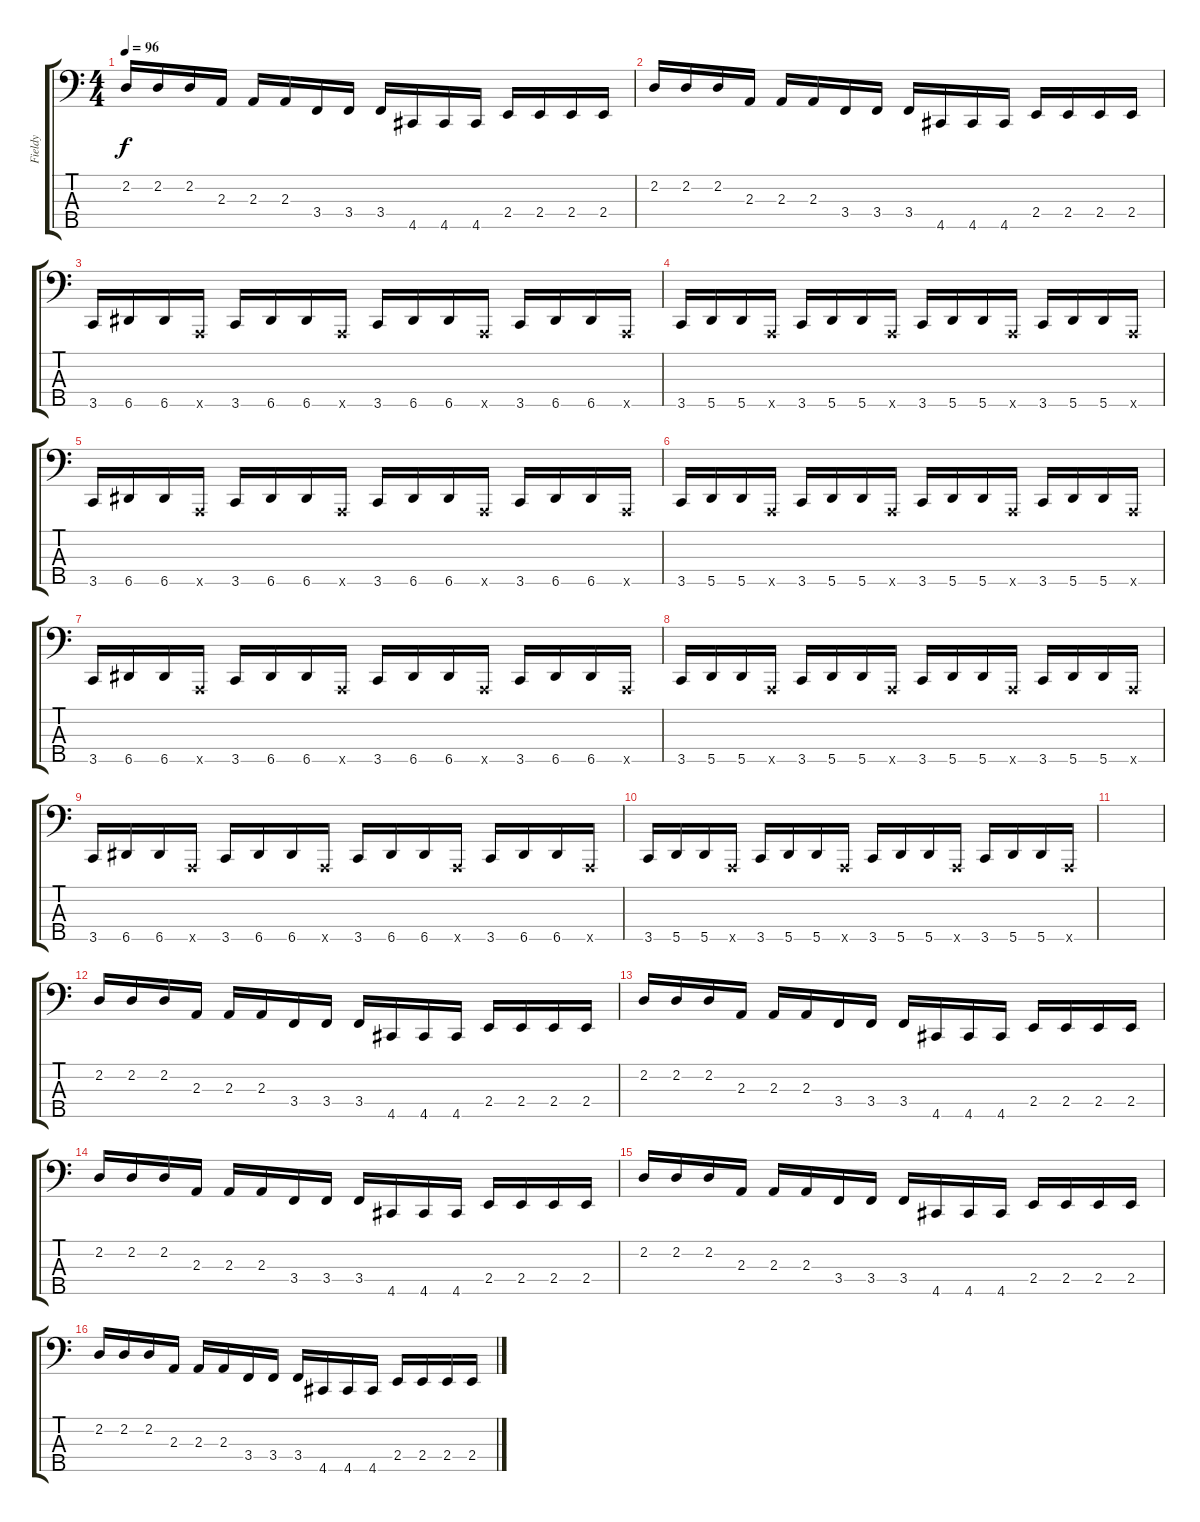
\track ("Fieldy" "Fieldy") {instrument slapbass1}
\staff {score tabs}
\tuning (F2 C2 G1 D1 A0) {hide}
\ts (4 4)
\tempo 96
\clef f4
\ks c
2.2.16{dy f instrument fretlessbass} 2.2.16 2.2.16 2.3.16 2.3.16 2.3.16 3.4.16 3.4.16 3.4.16 4.5.16 4.5.16 4.5.16 2.4.16 2.4.16 2.4.16 2.4.16 |
2.2.16{instrument fretlessbass} 2.2.16 2.2.16 2.3.16 2.3.16 2.3.16 3.4.16 3.4.16 3.4.16 4.5.16 4.5.16 4.5.16 2.4.16 2.4.16 2.4.16 2.4.16 |
3.5.16{instrument slapbass1} 6.5.16 6.5.16 0.5{x}.16 3.5.16 6.5.16 6.5.16 0.5{x}.16 3.5.16 6.5.16 6.5.16 0.5{x}.16 3.5.16 6.5.16 6.5.16 0.5{x}.16 |
3.5.16{instrument slapbass1} 5.5.16 5.5.16 0.5{x}.16 3.5.16 5.5.16 5.5.16 0.5{x}.16 3.5.16 5.5.16 5.5.16 0.5{x}.16 3.5.16 5.5.16 5.5.16 0.5{x}.16 |
3.5.16{instrument slapbass1} 6.5.16 6.5.16 0.5{x}.16 3.5.16 6.5.16 6.5.16 0.5{x}.16 3.5.16 6.5.16 6.5.16 0.5{x}.16 3.5.16 6.5.16 6.5.16 0.5{x}.16 |
3.5.16{instrument slapbass1} 5.5.16 5.5.16 0.5{x}.16 3.5.16 5.5.16 5.5.16 0.5{x}.16 3.5.16 5.5.16 5.5.16 0.5{x}.16 3.5.16 5.5.16 5.5.16 0.5{x}.16 |
3.5.16{instrument slapbass1} 6.5.16 6.5.16 0.5{x}.16 3.5.16 6.5.16 6.5.16 0.5{x}.16 3.5.16 6.5.16 6.5.16 0.5{x}.16 3.5.16 6.5.16 6.5.16 0.5{x}.16 |
3.5.16{instrument slapbass1} 5.5.16 5.5.16 0.5{x}.16 3.5.16 5.5.16 5.5.16 0.5{x}.16 3.5.16 5.5.16 5.5.16 0.5{x}.16 3.5.16 5.5.16 5.5.16 0.5{x}.16 |
3.5.16{instrument slapbass1} 6.5.16 6.5.16 0.5{x}.16 3.5.16 6.5.16 6.5.16 0.5{x}.16 3.5.16 6.5.16 6.5.16 0.5{x}.16 3.5.16 6.5.16 6.5.16 0.5{x}.16 |
3.5.16{instrument slapbass1} 5.5.16 5.5.16 0.5{x}.16 3.5.16 5.5.16 5.5.16 0.5{x}.16 3.5.16 5.5.16 5.5.16 0.5{x}.16 3.5.16 5.5.16 5.5.16 0.5{x}.16 |
|
2.2.16{instrument fretlessbass} 2.2.16 2.2.16 2.3.16 2.3.16 2.3.16 3.4.16 3.4.16 3.4.16 4.5.16 4.5.16 4.5.16 2.4.16 2.4.16 2.4.16 2.4.16 |
2.2.16{instrument fretlessbass} 2.2.16 2.2.16 2.3.16 2.3.16 2.3.16 3.4.16 3.4.16 3.4.16 4.5.16 4.5.16 4.5.16 2.4.16 2.4.16 2.4.16 2.4.16 |
2.2.16{instrument fretlessbass} 2.2.16 2.2.16 2.3.16 2.3.16 2.3.16 3.4.16 3.4.16 3.4.16 4.5.16 4.5.16 4.5.16 2.4.16 2.4.16 2.4.16 2.4.16 |
2.2.16{instrument fretlessbass} 2.2.16 2.2.16 2.3.16 2.3.16 2.3.16 3.4.16 3.4.16 3.4.16 4.5.16 4.5.16 4.5.16 2.4.16 2.4.16 2.4.16 2.4.16 |
2.2.16{instrument fretlessbass} 2.2.16 2.2.16 2.3.16 2.3.16 2.3.16 3.4.16 3.4.16 3.4.16 4.5.16 4.5.16 4.5.16 2.4.16 2.4.16 2.4.16 2.4.16
